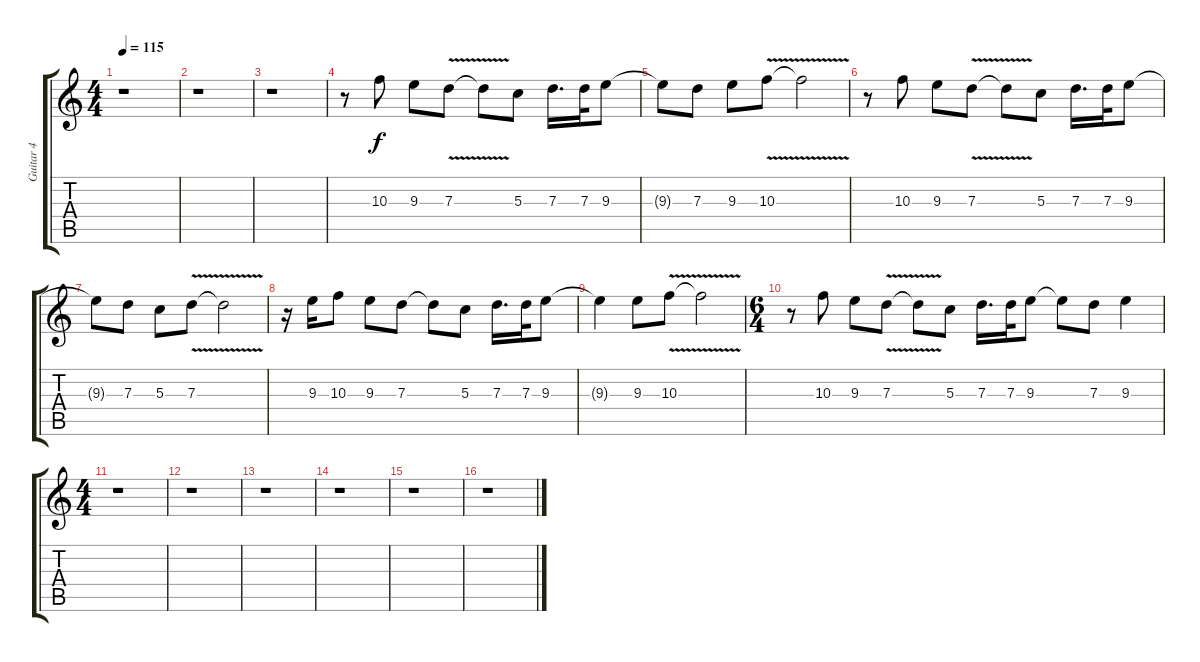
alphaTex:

\track ("Guitar 4" "Guitar 4") {instrument electricguitarjazz}
\staff {score tabs}
\tuning (E4 B3 G3 D3 A2 E2) {hide}
\ts (4 4)
\tempo 115
\clef g2
\ks c
r.1{dy f} |
r.1 |
r.1 |
r.8 10.3.8 9.3.8 7.3{v}.8 7.3{t}.8 5.3.8 7.3.16{d} 7.3.32 9.3.8 |
9.3{t}.8 7.3.8 9.3.8 10.3{v}.8 10.3{t}.2 |
r.8 10.3.8 9.3.8 7.3{v}.8 7.3{t}.8 5.3.8 7.3.16{d} 7.3.32 9.3.8 |
9.3{t}.8 7.3.8 5.3.8 7.3{v}.8 7.3{t}.2 |
r.16 9.3.16 10.3.8 9.3.8 7.3.8 7.3{t}.8 5.3.8 7.3.16{d} 7.3.32 9.3.8 |
9.3{t}.4 9.3.8 10.3{v}.8 10.3{t}.2 |
\ts (6 4)
r.8 10.3.8 9.3.8 7.3{v}.8 7.3{t}.8 5.3.8 7.3.16{d} 7.3.32 9.3.8 9.3{t}.8 7.3.8 9.3.4 |
\ts (4 4)
r.1 |
r.1 |
r.1 |
r.1 |
r.1 |
r.1
